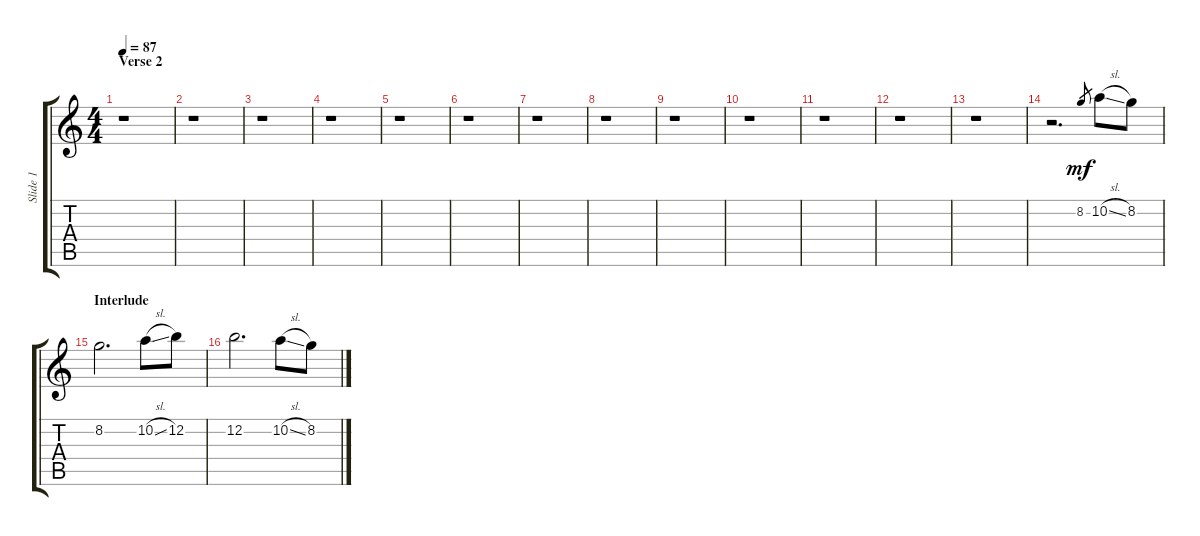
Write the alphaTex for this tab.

\track ("Slide 1" "Slide 1") {instrument electricguitarjazz}
\staff {score tabs}
\tuning (E4 B3 G3 D3 A2 E2) {hide}
\ts (4 4)
\section ("" "Verse 2")
\tempo 87
\clef g2
\ks c
r.1{dy mf} |
r.1 |
r.1 |
r.1 |
r.1 |
r.1 |
r.1 |
r.1 |
r.1 |
r.1 |
r.1 |
r.1 |
r.1 |
r.2{d} 8.2.8{gr} 10.2{sl}.8 8.2.8 |
\section ("" "Interlude")
8.2.2{d} 10.2{sl}.8 12.2.8 |
12.2.2{d} 10.2{sl}.8 8.2.8
